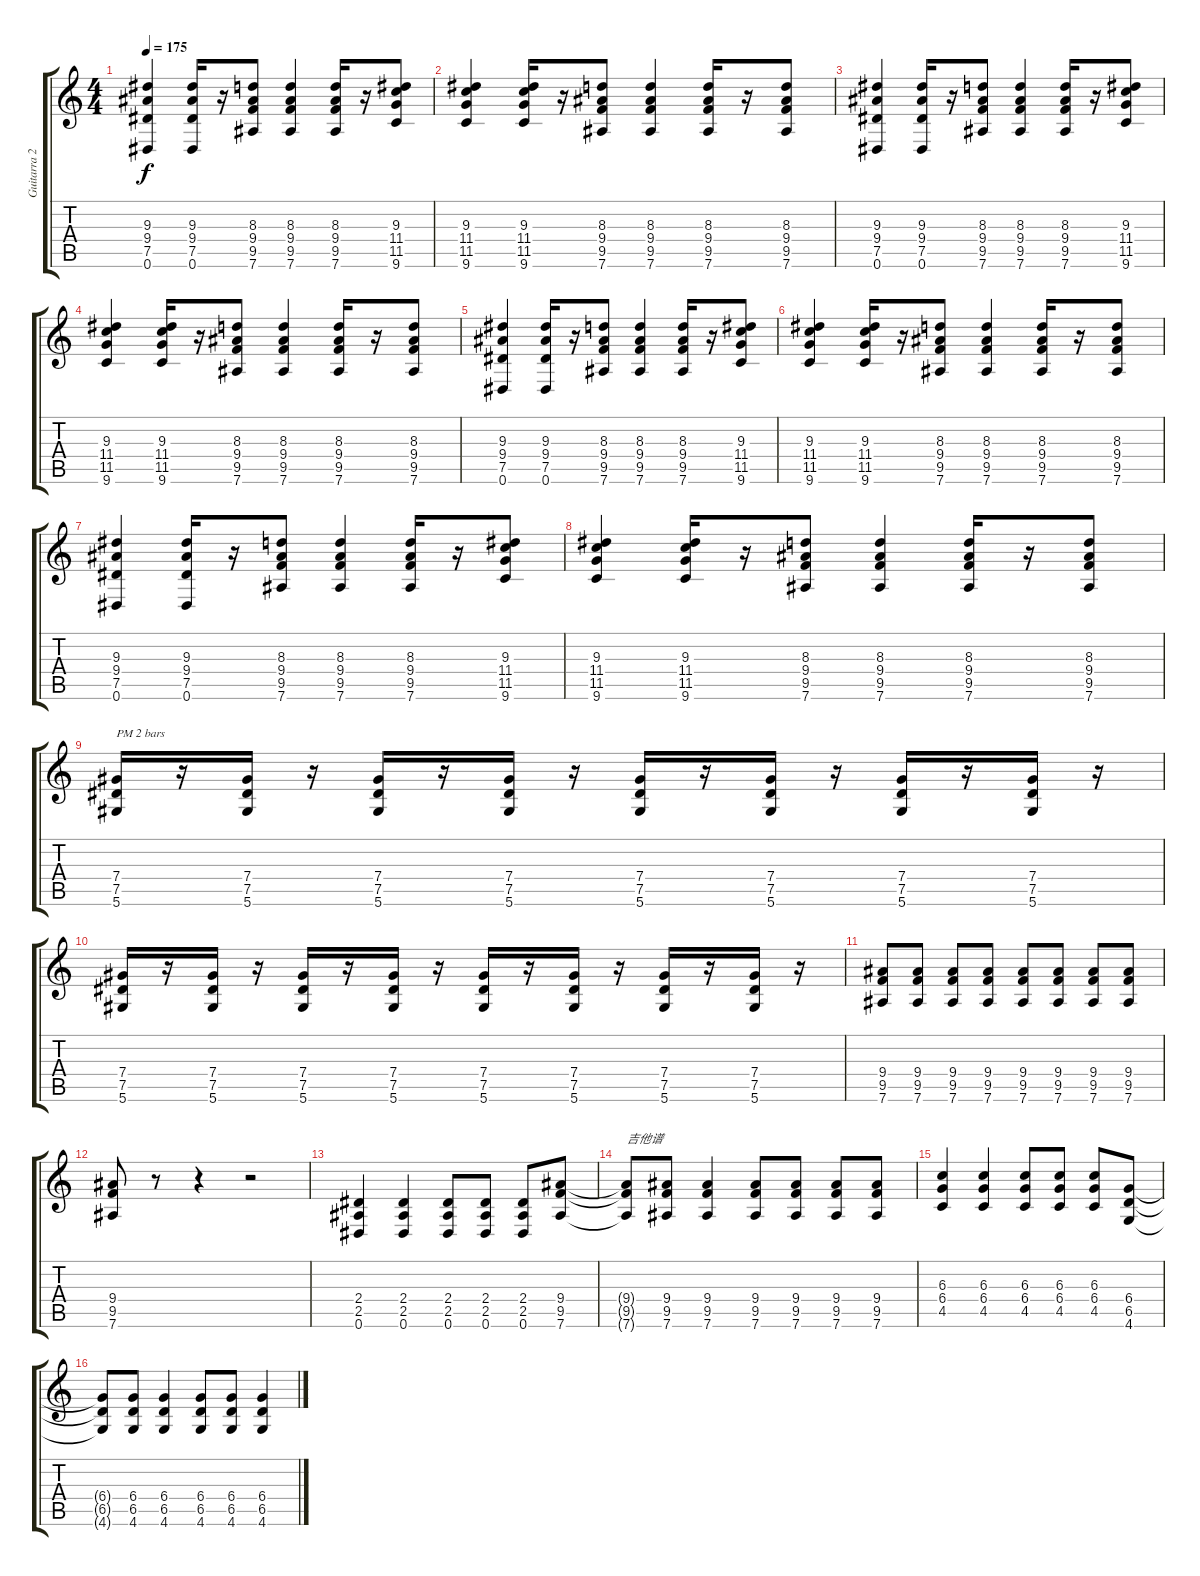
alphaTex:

\track ("Guitarra 2" "Guitarra 2") {instrument distortionguitar}
\staff {score tabs}
\tuning (Eb4 Bb3 Gb3 Db3 Ab2 Eb2) {hide}
\ts (4 4)
\tempo 175
\clef g2
\ks c
(9.3 9.4 7.5 0.6).4{dy f} (9.3 9.4 7.5 0.6).16 r.16 (8.3 9.4 9.5 7.6).8 (8.3 9.4 9.5 7.6).4 (8.3 9.4 9.5 7.6).16 r.16 (9.3 11.4 11.5 9.6).8 |
(9.3 11.4 11.5 9.6).4 (9.3 11.4 11.5 9.6).16 r.16 (8.3 9.4 9.5 7.6).8 (8.3 9.4 9.5 7.6).4 (8.3 9.4 9.5 7.6).16 r.16 (8.3 9.4 9.5 7.6).8 |
(9.3 9.4 7.5 0.6).4 (9.3 9.4 7.5 0.6).16 r.16 (8.3 9.4 9.5 7.6).8 (8.3 9.4 9.5 7.6).4 (8.3 9.4 9.5 7.6).16 r.16 (9.3 11.4 11.5 9.6).8 |
(9.3 11.4 11.5 9.6).4 (9.3 11.4 11.5 9.6).16 r.16 (8.3 9.4 9.5 7.6).8 (8.3 9.4 9.5 7.6).4 (8.3 9.4 9.5 7.6).16 r.16 (8.3 9.4 9.5 7.6).8 |
(9.3 9.4 7.5 0.6).4 (9.3 9.4 7.5 0.6).16 r.16 (8.3 9.4 9.5 7.6).8 (8.3 9.4 9.5 7.6).4 (8.3 9.4 9.5 7.6).16 r.16 (9.3 11.4 11.5 9.6).8 |
(9.3 11.4 11.5 9.6).4 (9.3 11.4 11.5 9.6).16 r.16 (8.3 9.4 9.5 7.6).8 (8.3 9.4 9.5 7.6).4 (8.3 9.4 9.5 7.6).16 r.16 (8.3 9.4 9.5 7.6).8 |
(9.3 9.4 7.5 0.6).4 (9.3 9.4 7.5 0.6).16 r.16 (8.3 9.4 9.5 7.6).8 (8.3 9.4 9.5 7.6).4 (8.3 9.4 9.5 7.6).16 r.16 (9.3 11.4 11.5 9.6).8 |
(9.3 11.4 11.5 9.6).4 (9.3 11.4 11.5 9.6).16 r.16 (8.3 9.4 9.5 7.6).8 (8.3 9.4 9.5 7.6).4 (8.3 9.4 9.5 7.6).16 r.16 (8.3 9.4 9.5 7.6).8 |
(7.4 7.5 5.6).16{txt "PM 2 bars"} r.16 (7.4 7.5 5.6).16 r.16 (7.4 7.5 5.6).16 r.16 (7.4 7.5 5.6).16 r.16 (7.4 7.5 5.6).16 r.16 (7.4 7.5 5.6).16 r.16 (7.4 7.5 5.6).16 r.16 (7.4 7.5 5.6).16 r.16 |
(7.4 7.5 5.6).16 r.16 (7.4 7.5 5.6).16 r.16 (7.4 7.5 5.6).16 r.16 (7.4 7.5 5.6).16 r.16 (7.4 7.5 5.6).16 r.16 (7.4 7.5 5.6).16 r.16 (7.4 7.5 5.6).16 r.16 (7.4 7.5 5.6).16 r.16 |
(9.4 9.5 7.6).8 (9.4 9.5 7.6).8 (9.4 9.5 7.6).8 (9.4 9.5 7.6).8 (9.4 9.5 7.6).8 (9.4 9.5 7.6).8 (9.4 9.5 7.6).8 (9.4 9.5 7.6).8 |
(9.4 9.5 7.6).8 r.8 r.4 r.2 |
(2.4 2.5 0.6).4 (2.4 2.5 0.6).4 (2.4 2.5 0.6).8 (2.4 2.5 0.6).8 (2.4 2.5 0.6).8 (9.4 9.5 7.6).8 |
(9.4{t} 9.5{t} 7.6{t}).8{txt "吉他谱"} (9.4 9.5 7.6).8 (9.4 9.5 7.6).4 (9.4 9.5 7.6).8 (9.4 9.5 7.6).8 (9.4 9.5 7.6).8 (9.4 9.5 7.6).8 |
(6.3 6.4 4.5).4 (6.3 6.4 4.5).4 (6.3 6.4 4.5).8 (6.3 6.4 4.5).8 (6.3 6.4 4.5).8 (6.4 6.5 4.6).8 |
(6.4{t} 6.5{t} 4.6{t}).8 (6.4 6.5 4.6).8 (6.4 6.5 4.6).4 (6.4 6.5 4.6).8 (6.4 6.5 4.6).8 (6.4 6.5 4.6).4
